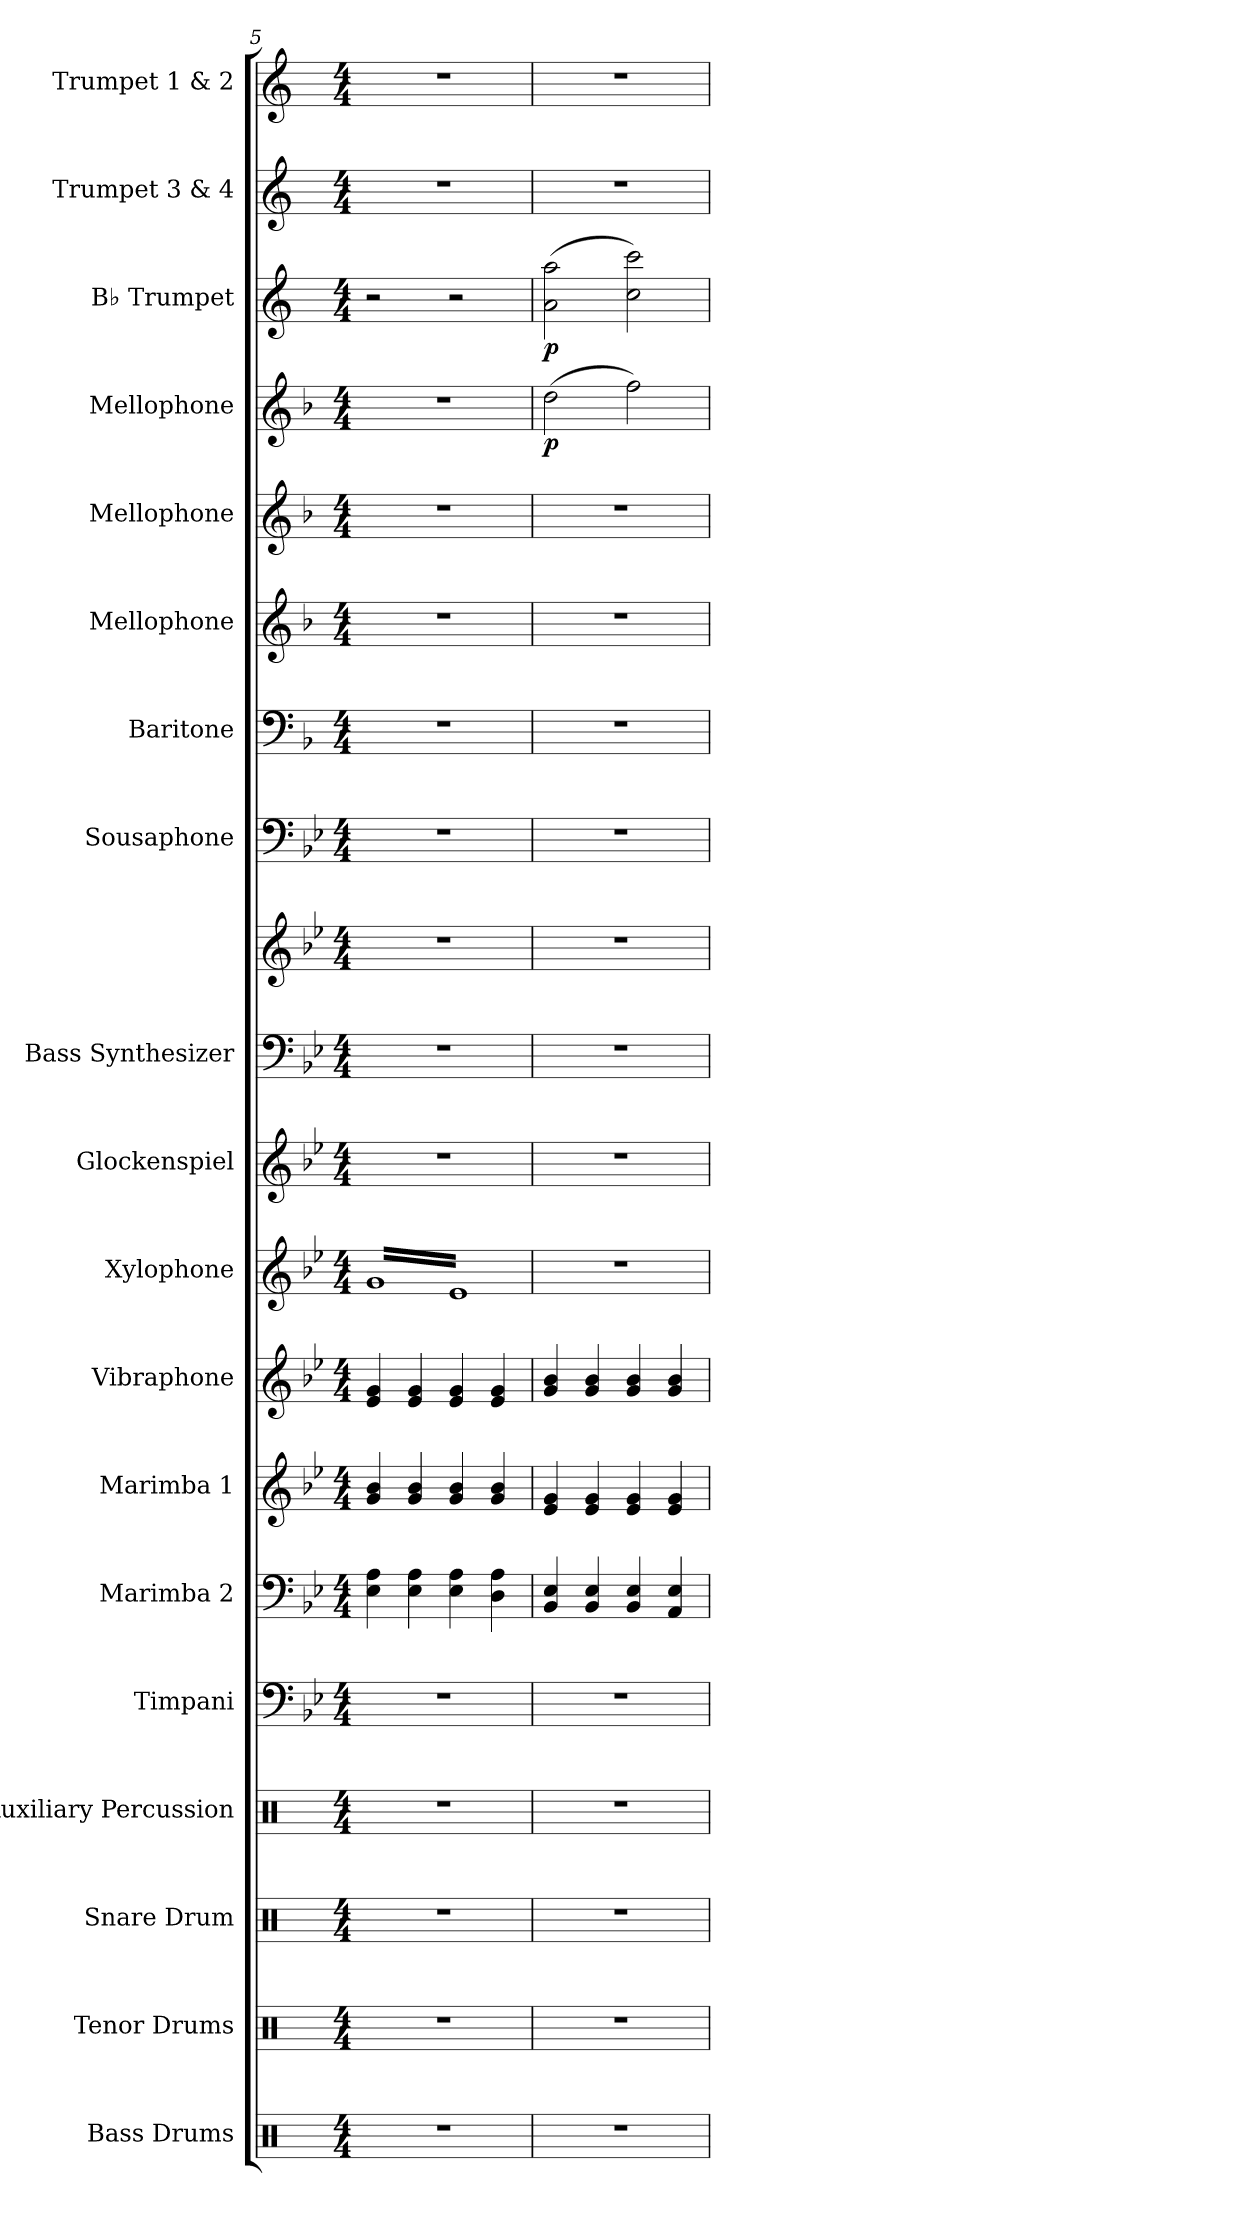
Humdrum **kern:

**kern	**kern	**kern	**kern	**kern	**kern	**kern	**kern	**kern	**kern	**kern	**kern	**kern	**kern	**kern	**kern	**kern	**dynam	**kern	**dynam	**kern	**kern
*part19	*part18	*part17	*part16	*part15	*part14	*part13	*part12	*part11	*part10	*part9	*part9	*part8	*part7	*part6	*part5	*part4	*part4	*part3	*part3	*part2	*part1
*staff20	*staff19	*staff18	*staff17	*staff16	*staff15	*staff14	*staff13	*staff12	*staff11	*staff10	*staff9	*staff8	*staff7	*staff6	*staff5	*staff4	*staff4	*staff3	*staff3	*staff2	*staff1
*I"Bass Drums	*I"Tenor Drums	*I"Snare Drum	*I"Auxiliary Percussion	*I"Timpani	*I"Marimba 2	*I"Marimba 1	*I"Vibraphone	*I"Xylophone	*I"Glockenspiel	*I"Bass Synthesizer	*	*I"Sousaphone	*I"Baritone	*I"Mellophone	*I"Mellophone	*I"Mellophone	*	*I"B♭ Trumpet	*	*I"Trumpet 3 &amp; 4	*I"Trumpet 1 &amp; 2
*I'B.D.	*I'T.D.	*I'S.D.	*I'Aux. Perc.	*I'Timp.	*I'Mrm. 2	*I'Mrm. 1	*I'Vib.	*I'Xyl.	*I'Glk.	*I'Synth.	*	*	*I'Bar.	*I'Mello	*I'Mello	*I'Mph.	*	*I'B♭ Tpt.	*	*I'Tpt. 3&amp;4	*I'Tpt. 1&amp;2
*clefX	*clefX	*clefX	*clefX	*clefF4	*clefF4	*clefG2	*clefG2	*clefG2	*clefG2	*clefF4	*clefG2	*clefF4	*clefF4	*clefG2	*clefG2	*clefG2	*	*clefG2	*	*clefG2	*clefG2
*	*	*	*	*	*	*	*	*ITrd-7c-12	*ITrd-14c-24	*	*	*	*ITrd4c7	*ITrd4c7	*ITrd4c7	*ITrd4c7	*	*ITrd1c2	*	*ITrd1c2	*ITrd1c2
*k[]	*k[]	*k[]	*k[]	*k[b-e-]	*k[b-e-]	*k[b-e-]	*k[b-e-]	*k[b-e-]	*k[b-e-]	*k[b-e-]	*k[b-e-]	*k[b-e-]	*k[b-e-]	*k[b-e-]	*k[b-e-]	*k[b-e-]	*	*k[b-e-]	*	*k[b-e-]	*k[b-e-]
*M4/4	*M4/4	*M4/4	*M4/4	*M4/4	*M4/4	*M4/4	*M4/4	*M4/4	*M4/4	*M4/4	*M4/4	*M4/4	*M4/4	*M4/4	*M4/4	*M4/4	*	*M4/4	*	*M4/4	*M4/4
=5	=5	=5	=5	=5	=5	=5	=5	=5	=5	=5	=5	=5	=5	=5	=5	=5	=5	=5	=5	=5	=5
*	*	*	*	*	*	*	*	*tremolo	*	*	*	*	*	*	*	*	*	*	*	*	*
1r	1r	1r	1r	1r	4E-\ 4A\	4g/ 4b-/	4e-/ 4g/	16ggLL	1r	1r	1r	1r	1r	1r	1r	1r	.	2r	.	1r	1r
.	.	.	.	.	.	.	.	16ee-	.	.	.	.	.	.	.	.	.	.	.	.	.
.	.	.	.	.	.	.	.	16gg	.	.	.	.	.	.	.	.	.	.	.	.	.
.	.	.	.	.	.	.	.	16ee-	.	.	.	.	.	.	.	.	.	.	.	.	.
.	.	.	.	.	4E-\ 4A\	4g/ 4b-/	4e-/ 4g/	16gg	.	.	.	.	.	.	.	.	.	.	.	.	.
.	.	.	.	.	.	.	.	16ee-	.	.	.	.	.	.	.	.	.	.	.	.	.
.	.	.	.	.	.	.	.	16gg	.	.	.	.	.	.	.	.	.	.	.	.	.
.	.	.	.	.	.	.	.	16ee-	.	.	.	.	.	.	.	.	.	.	.	.	.
.	.	.	.	.	4E-\ 4A\	4g/ 4b-/	4e-/ 4g/	16gg	.	.	.	.	.	.	.	.	.	2r	.	.	.
.	.	.	.	.	.	.	.	16ee-	.	.	.	.	.	.	.	.	.	.	.	.	.
.	.	.	.	.	.	.	.	16gg	.	.	.	.	.	.	.	.	.	.	.	.	.
.	.	.	.	.	.	.	.	16ee-	.	.	.	.	.	.	.	.	.	.	.	.	.
.	.	.	.	.	4D\ 4A\	4g/ 4b-/	4e-/ 4g/	16gg	.	.	.	.	.	.	.	.	.	.	.	.	.
.	.	.	.	.	.	.	.	16ee-	.	.	.	.	.	.	.	.	.	.	.	.	.
.	.	.	.	.	.	.	.	16gg	.	.	.	.	.	.	.	.	.	.	.	.	.
.	.	.	.	.	.	.	.	16ee-JJ	.	.	.	.	.	.	.	.	.	.	.	.	.
*	*	*	*	*	*	*	*	*Xtremolo	*	*	*	*	*	*	*	*	*	*	*	*	*
=6	=6	=6	=6	=6	=6	=6	=6	=6	=6	=6	=6	=6	=6	=6	=6	=6	=6	=6	=6	=6	=6
!	!	!	!	!	!	!	!	!	!	!	!	!	!	!	!	!	!LO:DY:b	!	!LO:DY:b	!	!
1r	1r	1r	1r	1r	4BB-/ 4E-/	4e-/ 4g/	4g/ 4b-/	1r	1r	1r	1r	1r	1r	1r	1r	(2g\	p	(2g\ 2gg\	p	1r	1r
.	.	.	.	.	.	.	.	.	.	.	.	.	.	.	.	.	.	.	.	.	.
.	.	.	.	.	.	.	.	.	.	.	.	.	.	.	.	.	.	.	.	.	.
.	.	.	.	.	.	.	.	.	.	.	.	.	.	.	.	.	.	.	.	.	.
.	.	.	.	.	4BB-/ 4E-/	4e-/ 4g/	4g/ 4b-/	.	.	.	.	.	.	.	.	.	.	.	.	.	.
.	.	.	.	.	.	.	.	.	.	.	.	.	.	.	.	.	.	.	.	.	.
.	.	.	.	.	.	.	.	.	.	.	.	.	.	.	.	.	.	.	.	.	.
.	.	.	.	.	.	.	.	.	.	.	.	.	.	.	.	.	.	.	.	.	.
.	.	.	.	.	4BB-/ 4E-/	4e-/ 4g/	4g/ 4b-/	.	.	.	.	.	.	.	.	2b-\)	.	2b-\ 2bb-\)	.	.	.
.	.	.	.	.	4AA/ 4E-/	4e-/ 4g/	4g/ 4b-/	.	.	.	.	.	.	.	.	.	.	.	.	.	.
=	=	=	=	=	=	=	=	=	=	=	=	=	=	=	=	=	=	=	=	=	=
*-	*-	*-	*-	*-	*-	*-	*-	*-	*-	*-	*-	*-	*-	*-	*-	*-	*-	*-	*-	*-	*-
